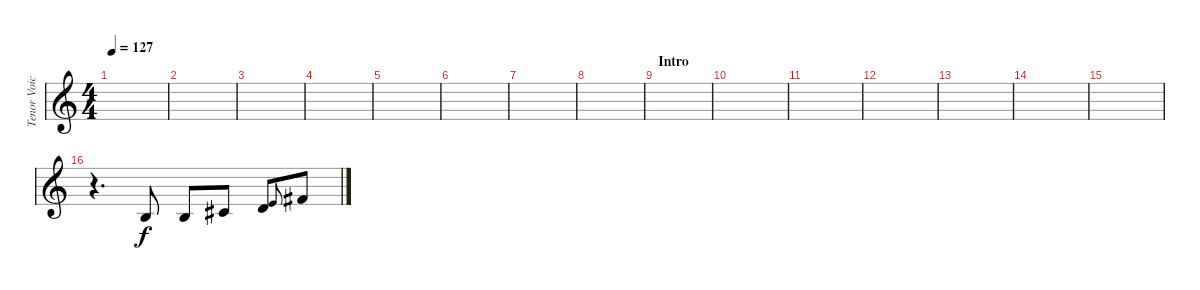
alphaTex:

\track ("Tenor Voice" "Tenor Voic") {instrument voiceoohs}
\staff {score}
\tuning (E4 B3 G3 D3 A2 E2 B1) {hide}
\ts (4 4)
\tempo 127
\clef g2
\ks c
|
|
|
|
|
|
|
|
\section ("" "Intro")
|
|
|
|
|
|
|
r.4{d} 0.2.8 0.2.8 2.2.8 3.2.8 0.1.8{gr onbeat} 2.1.8
